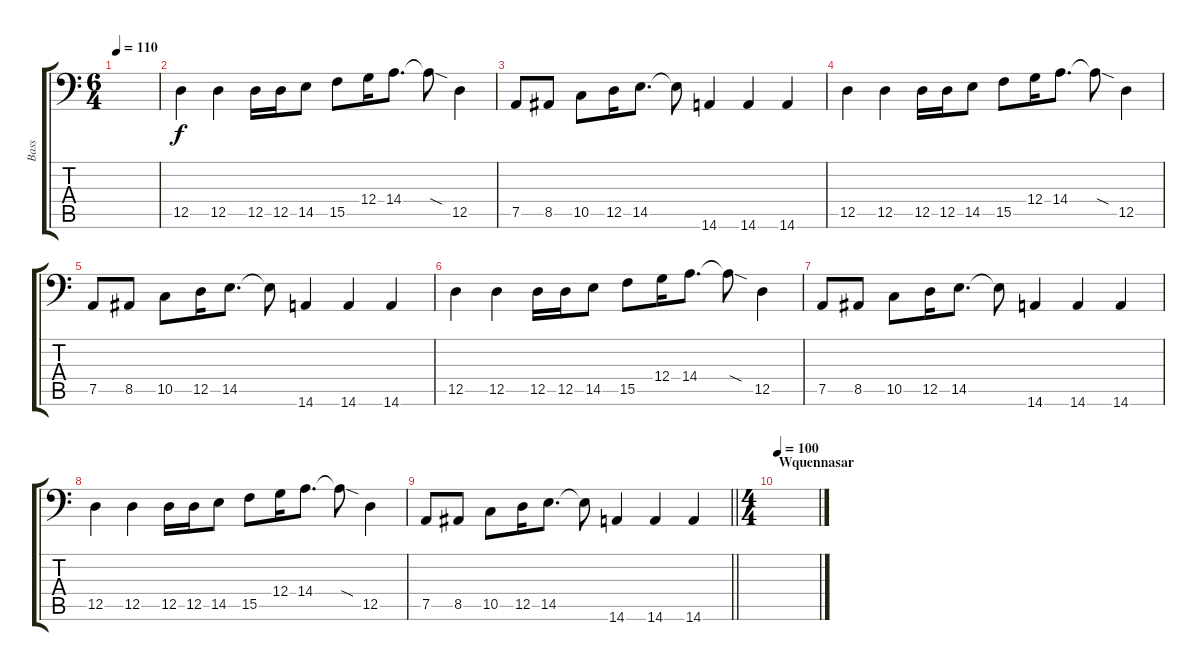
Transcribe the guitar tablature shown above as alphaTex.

\track ("Bass" "Bass") {instrument electricbassfinger}
\staff {score tabs}
\tuning (Bb2 F2 C2 G1 D1 G0) {hide}
\ts (6 4)
\tempo 110
\clef f4
\ks c
|
12.5.4 12.5.4 12.5.16 12.5.16 14.5.8 15.5.8 12.4.16 14.4.8{d} 14.4{sod t}.8 12.5.4 |
7.5.8 8.5.8 10.5.8 12.5.16 14.5.8{d} 14.5{t}.8 14.6.4 14.6.4 14.6.4 |
12.5.4 12.5.4 12.5.16 12.5.16 14.5.8 15.5.8 12.4.16 14.4.8{d} 14.4{sod t}.8 12.5.4 |
7.5.8 8.5.8 10.5.8 12.5.16 14.5.8{d} 14.5{t}.8 14.6.4 14.6.4 14.6.4 |
12.5.4 12.5.4 12.5.16 12.5.16 14.5.8 15.5.8 12.4.16 14.4.8{d} 14.4{sod t}.8 12.5.4 |
7.5.8 8.5.8 10.5.8 12.5.16 14.5.8{d} 14.5{t}.8 14.6.4 14.6.4 14.6.4 |
12.5.4 12.5.4 12.5.16 12.5.16 14.5.8 15.5.8 12.4.16 14.4.8{d} 14.4{sod t}.8 12.5.4 |
\barLineRight lightlight
7.5.8 8.5.8 10.5.8 12.5.16 14.5.8{d} 14.5{t}.8 14.6.4 14.6.4 14.6.4 |
\ts (4 4)
\section ("" "Wquennasar")
\tempo 100
